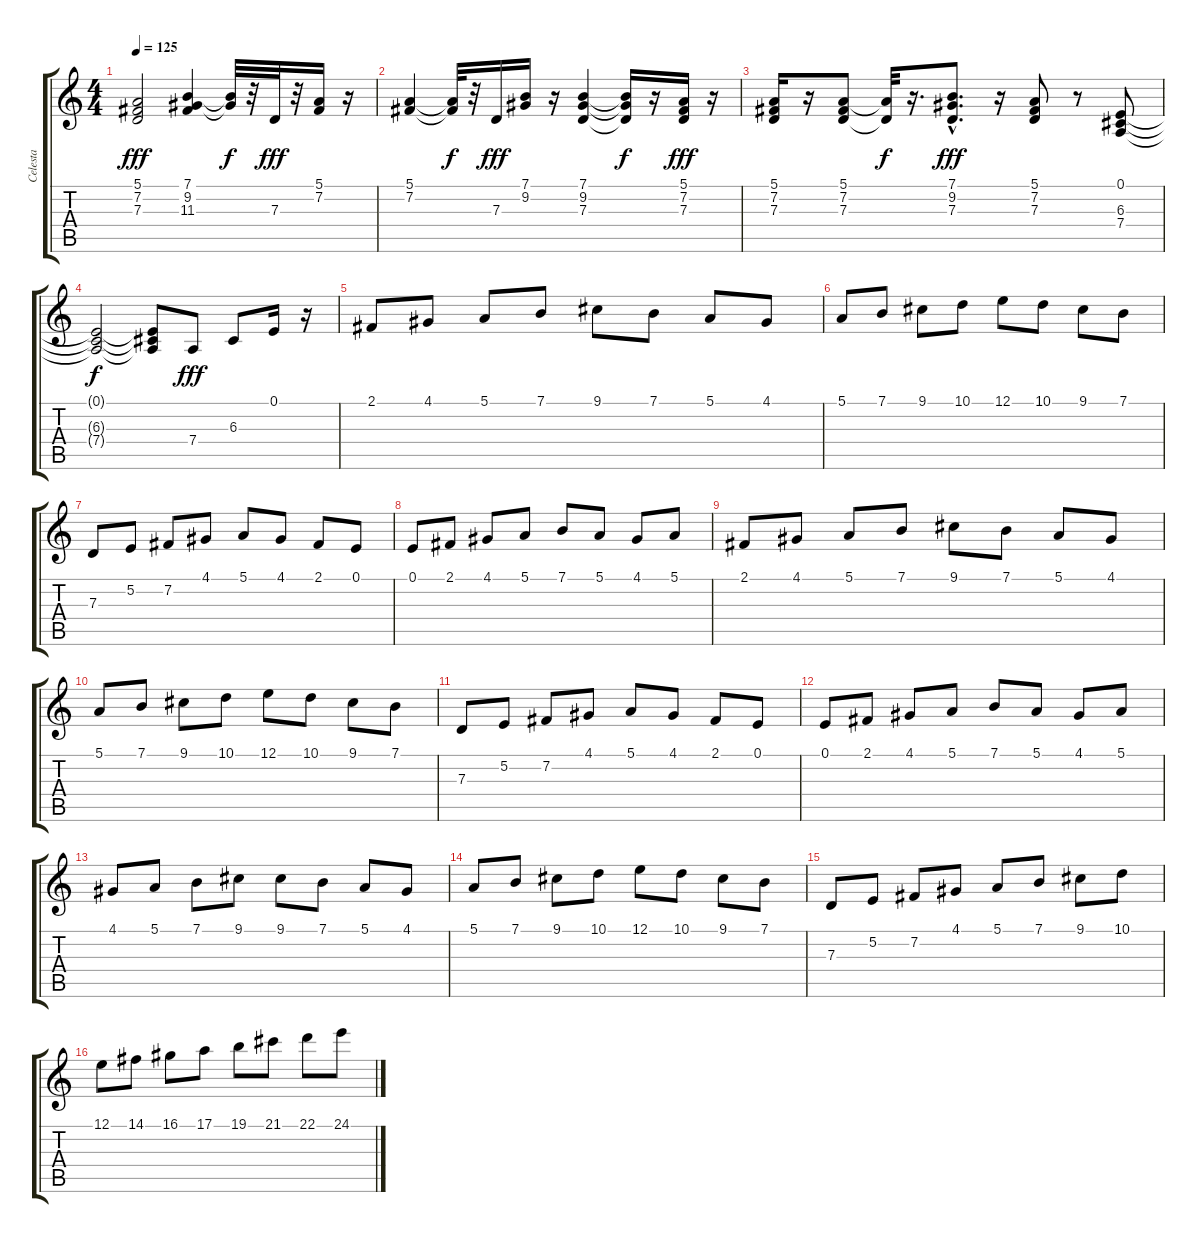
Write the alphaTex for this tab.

\track ("Celesta         " "Celesta   ") {instrument celesta}
\staff {score tabs}
\tuning (E4 B3 G3 D3 A2 E2) {hide}
\ts (4 4)
\tempo 125
\clef g2
\ks c
(5.1 7.2 7.3).2{dy fff} (7.1 9.2 11.3).4 (7.1{t} 9.2{t}).32{dy f} r.32 7.3.32{dy fff} r.32 (5.1 7.2).16 r.16 |
(5.1 7.2).4 (5.1{t} 7.2{t}).32{dy f} r.32 7.3.16{dy fff} (7.1 9.2).16 r.16 (7.1 9.2 7.3).4 (7.1{t} 9.2{t} 7.3{t}).16{dy f} r.16 (5.1 7.2 7.3).16{dy fff} r.16 |
(5.1 7.2 7.3).16 r.16 (5.1 7.2 7.3).8 (5.1{t} 7.3{t}).32{dy f} r.16{d} (7.1{hac} 9.2{hac} 7.3{hac}).8{d dy fff} r.16 (5.1 7.2 7.3).8 r.8 (0.1 6.3 7.4).8 |
(0.1{t} 6.3{t} 7.4{t}).2{dy f} (0.1{t} 6.3{t} 7.4{t}).8 7.4.8{dy fff} 6.3.8 0.1.16 r.16 |
2.1.8 4.1.8 5.1.8 7.1.8 9.1.8 7.1.8 5.1.8 4.1.8 |
5.1.8 7.1.8 9.1.8 10.1.8 12.1.8 10.1.8 9.1.8 7.1.8 |
7.3.8 5.2.8 7.2.8 4.1.8 5.1.8 4.1.8 2.1.8 0.1.8 |
0.1.8 2.1.8 4.1.8 5.1.8 7.1.8 5.1.8 4.1.8 5.1.8 |
2.1.8 4.1.8 5.1.8 7.1.8 9.1.8 7.1.8 5.1.8 4.1.8 |
5.1.8 7.1.8 9.1.8 10.1.8 12.1.8 10.1.8 9.1.8 7.1.8 |
7.3.8 5.2.8 7.2.8 4.1.8 5.1.8 4.1.8 2.1.8 0.1.8 |
0.1.8 2.1.8 4.1.8 5.1.8 7.1.8 5.1.8 4.1.8 5.1.8 |
4.1.8 5.1.8 7.1.8 9.1.8 9.1.8 7.1.8 5.1.8 4.1.8 |
5.1.8 7.1.8 9.1.8 10.1.8 12.1.8 10.1.8 9.1.8 7.1.8 |
7.3.8 5.2.8 7.2.8 4.1.8 5.1.8 7.1.8 9.1.8 10.1.8 |
12.1.8 14.1.8 16.1.8 17.1.8 19.1.8 21.1.8 22.1.8 24.1.8
